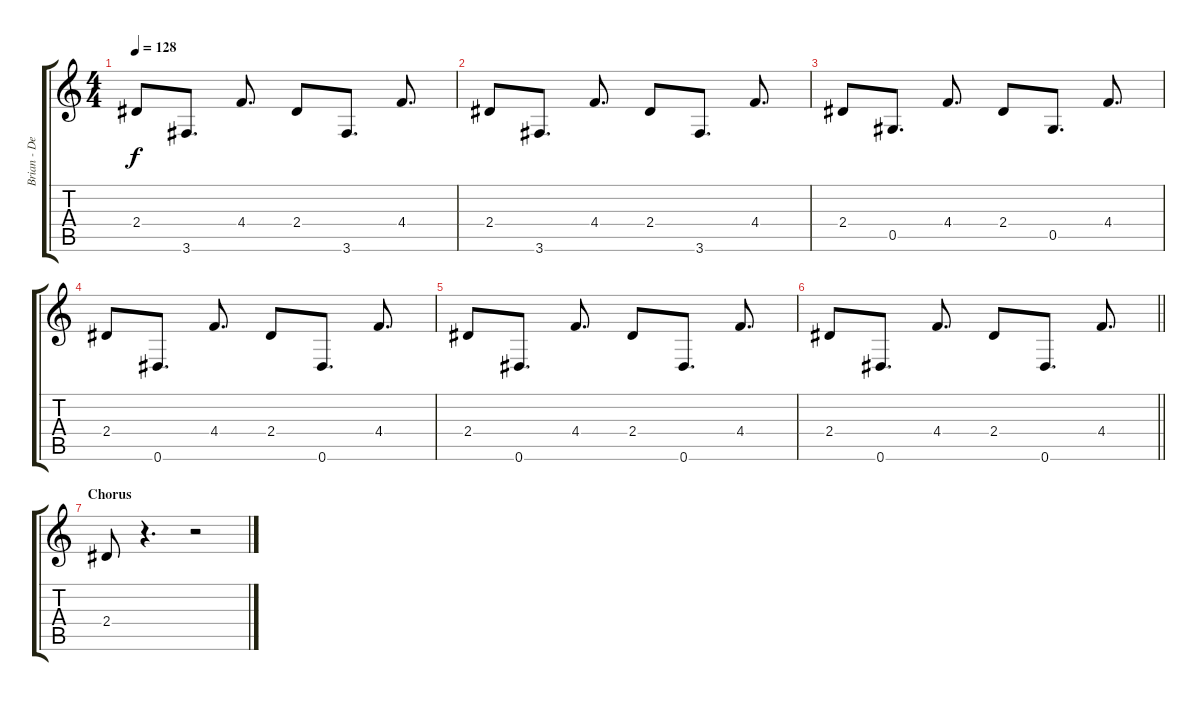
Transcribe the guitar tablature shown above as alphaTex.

\track ("Brian - Delay Overdub" "Brian - De") {instrument electricguitarclean}
\staff {score tabs}
\tuning (Eb4 Bb3 Gb3 Db3 Ab2 Eb2) {hide}
\ts (4 4)
\tempo 128
\clef g2
\ks c
2.4.8{dy f} 3.6.8{d} 4.4.8{d} 2.4.8 3.6.8{d} 4.4.8{d} |
2.4.8 3.6.8{d} 4.4.8{d} 2.4.8 3.6.8{d} 4.4.8{d} |
2.4.8 0.5.8{d} 4.4.8{d} 2.4.8 0.5.8{d} 4.4.8{d} |
2.4.8 0.6.8{d} 4.4.8{d} 2.4.8 0.6.8{d} 4.4.8{d} |
2.4.8 0.6.8{d} 4.4.8{d} 2.4.8 0.6.8{d} 4.4.8{d} |
\barLineRight lightlight
2.4.8 0.6.8{d} 4.4.8{d} 2.4.8 0.6.8{d} 4.4.8{d} |
\section ("" "Chorus")
2.4.8 r.4{d} r.2
